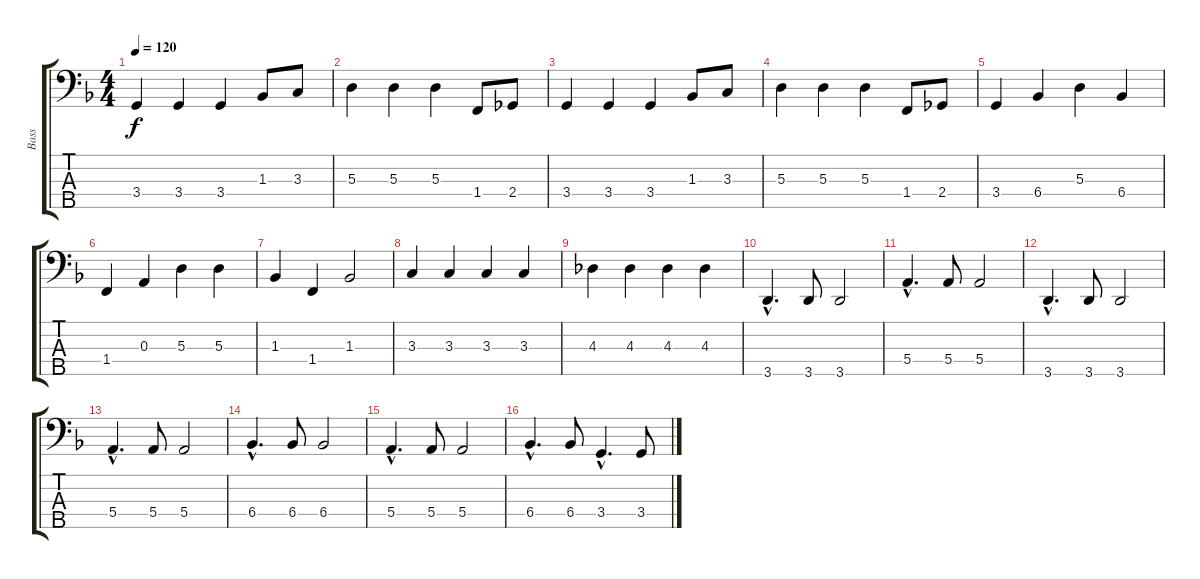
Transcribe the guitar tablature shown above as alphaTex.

\track ("Bass" "Bass") {instrument electricbassfinger}
\staff {score tabs}
\tuning (G2 D2 A1 E1 B0) {hide}
\ts (4 4)
\tempo 120
\clef f4
\ks dminor
3.4.4{dy f} 3.4.4 3.4.4 1.3.8 3.3.8 |
5.3.4 5.3.4 5.3.4 1.4.8 2.4.8 |
3.4.4 3.4.4 3.4.4 1.3.8 3.3.8 |
5.3.4 5.3.4 5.3.4 1.4.8 2.4.8 |
3.4.4 6.4.4 5.3.4 6.4.4 |
1.4.4 0.3.4 5.3.4 5.3.4 |
1.3.4 1.4.4 1.3.2 |
3.3.4 3.3.4 3.3.4 3.3.4 |
4.3.4 4.3.4 4.3.4 4.3.4 |
3.5{hac}.4{d} 3.5.8 3.5.2 |
5.4{hac}.4{d} 5.4.8 5.4.2 |
3.5{hac}.4{d} 3.5.8 3.5.2 |
5.4{hac}.4{d} 5.4.8 5.4.2 |
6.4{hac}.4{d} 6.4.8 6.4.2 |
5.4{hac}.4{d} 5.4.8 5.4.2 |
6.4{hac}.4{d} 6.4.8 3.4{hac}.4{d} 3.4.8
